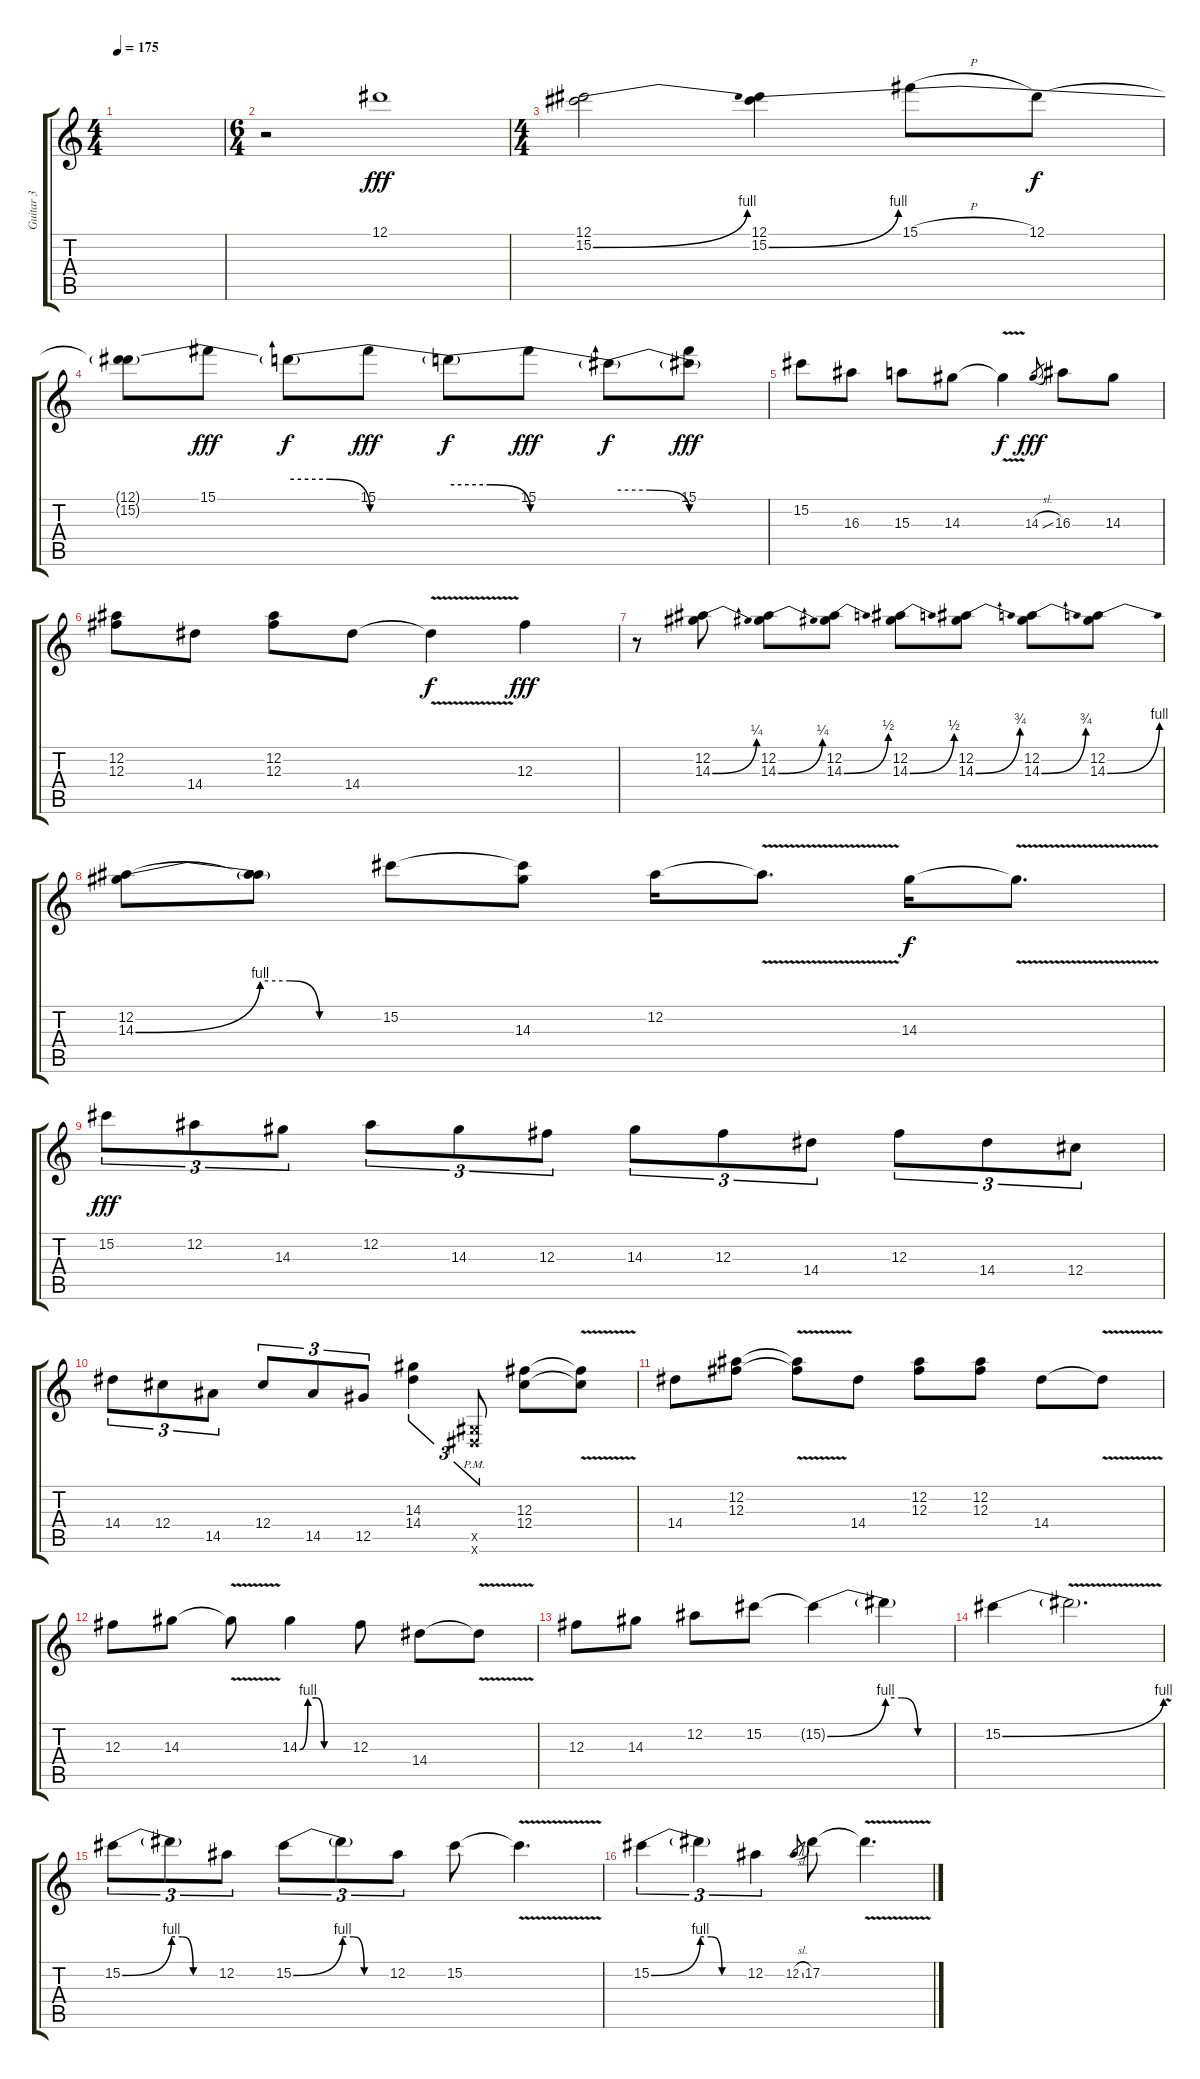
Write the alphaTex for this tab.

\track ("Guitar 3" "Guitar 3") {instrument distortionguitar}
\staff {score tabs}
\tuning (Eb4 Bb3 Gb3 Db3 Ab2 Eb2) {hide}
\ts (4 4)
\tempo 175
\clef g2
\ks c
|
\ts (6 4)
r.2{volume 0} 12.1.1{dy fff volume 16} |
\ts (4 4)
(12.1 15.2{be (bend 0 0 60 4)}).2 (12.1 15.2{be (bend 0 0 60 4)}).4 15.1{h}.8 12.1.8{dy f} |
(12.1{t} 15.2{t}).8 15.1.8{dy fff} 15.2{be (custom 0 3 15 3 30 0 60 0) t}.8{dy f} 15.1.8{dy fff} 15.2{be (custom 0 2 15 2 30 0 60 0) t}.8{dy f} 15.1.8{dy fff} 15.2{be (custom 0 1 15 1 30 0 60 0) t}.8{dy f} (15.1 15.2{t}).8{dy fff} |
15.2.8 16.3.8 15.3.8 14.3.8 14.3{v t}.4{dy f} 14.3{sl}.8{gr dy fff} 16.3.8 14.3.8 |
(12.2 12.3).8 14.4.8 (12.2 12.3).8 14.4.8 14.4{v t}.4{dy f} 12.3.4{dy fff} |
r.8 (12.2 14.3{be (bend 0 0 60 1)}).8 (12.2 14.3{be (bend 0 0 60 1)}).8 (12.2 14.3{be (bend 0 0 60 2)}).8 (12.2 14.3{be (bend 0 0 60 2)}).8 (12.2 14.3{be (bend 0 0 60 3)}).8 (12.2 14.3{be (bend 0 0 60 3)}).8 (12.2 14.3{be (bend 0 0 60 4)}).8 |
(12.2 14.3{be (bend 0 0 60 4)}).8 (12.2{t} 14.3{be (custom 0 4 15 4 30 0 60 0) t}).8 15.2.8 (15.2{t} 14.3).8 12.2.16 12.2{v t}.8{d} 14.3.16{dy f} 14.3{v t}.8{d} |
15.2.8{tu (3 2) dy fff} 12.2.8{tu (3 2)} 14.3.8{tu (3 2)} 12.2.8{tu (3 2)} 14.3.8{tu (3 2)} 12.3.8{tu (3 2)} 14.3.8{tu (3 2)} 12.3.8{tu (3 2)} 14.4.8{tu (3 2)} 12.3.8{tu (3 2)} 14.4.8{tu (3 2)} 12.4.8{tu (3 2)} |
14.4.8{tu (3 2)} 12.4.8{tu (3 2)} 14.5.8{tu (3 2)} 12.4.8{tu (3 2)} 14.5.8{tu (3 2)} 12.5.8{tu (3 2)} (14.3 14.4).4{tu (3 2)} (0.5{x} 0.6{pm x}).8{tu (3 2)} (12.3 12.4).8 (12.3{v t} 12.4{v t}).8 |
14.4.8 (12.2 12.3).8 (12.2{v t} 12.3{v t}).8 14.4.8 (12.2 12.3).8 (12.2 12.3).8 14.4.8 14.4{v t}.8 |
12.3.8 14.3.8 14.3{v t}.8 14.3{be (custom 0 0 10 4 20 4 30 0 60 0)}.4 12.3.8 14.4.8 14.4{v t}.8 |
12.3.8 14.3.8 12.2.8 15.2.8 15.2{be (bend 0 0 60 4) t}.4 15.2{be (custom 0 4 15 4 30 0 60 0) t}.4 |
15.2{be (bend 0 0 60 4)}.4 15.2{v t}.2{d} |
15.2{be (bend 0 0 60 4)}.8{tu (3 2)} 15.2{be (custom 0 4 15 4 30 0 60 0) t}.8{tu (3 2)} 12.2.8{tu (3 2)} 15.2{be (bend 0 0 60 4)}.8{tu (3 2)} 15.2{be (custom 0 4 15 4 30 0 60 0) t}.8{tu (3 2)} 12.2.8{tu (3 2)} 15.2.8 15.2{v t}.4{d} |
15.2{be (bend 0 0 60 4)}.4{tu (3 2)} 15.2{be (custom 0 4 15 4 30 0 60 0) t}.4{tu (3 2)} 12.2.4{tu (3 2)} 12.2{sl}.8{gr} 17.2.8 17.2{v t}.4{d}
